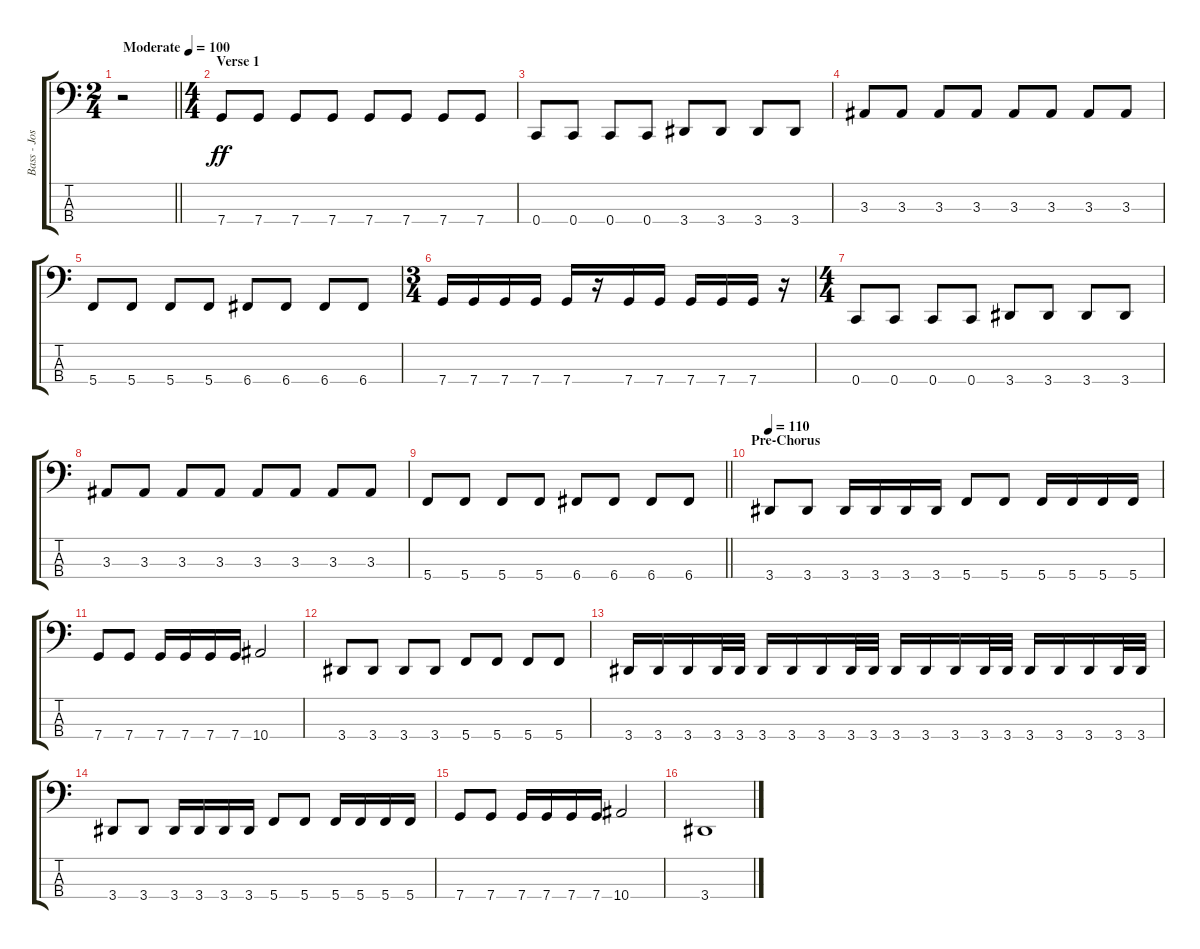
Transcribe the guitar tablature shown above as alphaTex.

\track ("Bass - Joshua Woodard" "Bass - Jos") {instrument electricbassfinger}
\staff {score tabs}
\tuning (F2 C2 G1 C1) {hide}
\ts (2 4)
\tempo (100 "Moderate")
\clef f4
\barLineRight lightlight
\ks c
r.2{dy ff instrument electricbassfinger} |
\ts (4 4)
\section ("" "Verse 1")
7.4.8 7.4.8 7.4.8 7.4.8 7.4.8 7.4.8 7.4.8 7.4.8 |
0.4.8 0.4.8 0.4.8 0.4.8 3.4.8 3.4.8 3.4.8 3.4.8 |
3.3.8 3.3.8 3.3.8 3.3.8 3.3.8 3.3.8 3.3.8 3.3.8 |
5.4.8 5.4.8 5.4.8 5.4.8 6.4.8 6.4.8 6.4.8 6.4.8 |
\ts (3 4)
7.4.16 7.4.16 7.4.16 7.4.16 7.4.16 r.16 7.4.16 7.4.16 7.4.16 7.4.16 7.4.16 r.16 |
\ts (4 4)
0.4.8 0.4.8 0.4.8 0.4.8 3.4.8 3.4.8 3.4.8 3.4.8 |
3.3.8 3.3.8 3.3.8 3.3.8 3.3.8 3.3.8 3.3.8 3.3.8 |
\barLineRight lightlight
5.4.8 5.4.8 5.4.8 5.4.8 6.4.8 6.4.8 6.4.8 6.4.8 |
\section ("" "Pre-Chorus")
\tempo 110
3.4.8 3.4.8 3.4.16 3.4.16 3.4.16 3.4.16 5.4.8 5.4.8 5.4.16 5.4.16 5.4.16 5.4.16 |
7.4.8 7.4.8 7.4.16 7.4.16 7.4.16 7.4.16 10.4.2 |
3.4.8 3.4.8 3.4.8 3.4.8 5.4.8 5.4.8 5.4.8 5.4.8 |
3.4.16 3.4.16 3.4.16 3.4.32 3.4.32 3.4.16 3.4.16 3.4.16 3.4.32 3.4.32 3.4.16 3.4.16 3.4.16 3.4.32 3.4.32 3.4.16 3.4.16 3.4.16 3.4.32 3.4.32 |
3.4.8 3.4.8 3.4.16 3.4.16 3.4.16 3.4.16 5.4.8 5.4.8 5.4.16 5.4.16 5.4.16 5.4.16 |
7.4.8 7.4.8 7.4.16 7.4.16 7.4.16 7.4.16 10.4.2 |
3.4.1
